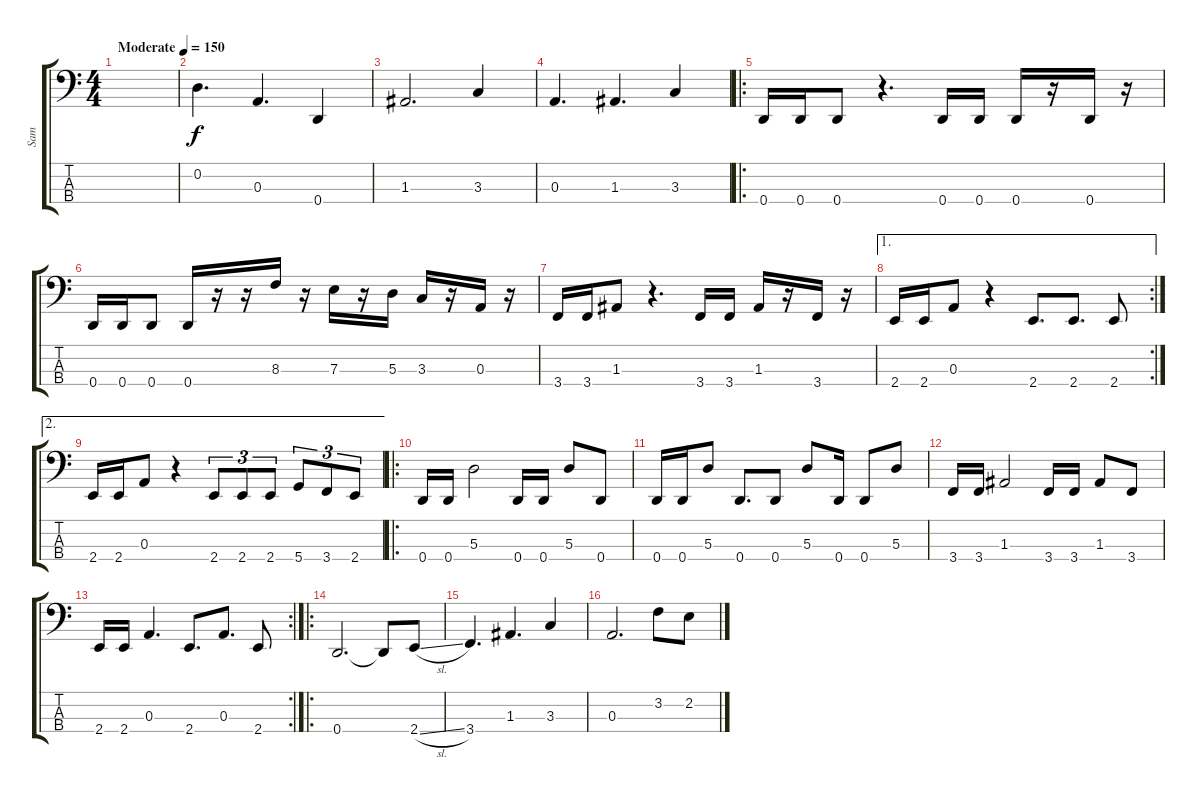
\track ("Sam" "Sam") {instrument electricbasspick}
\staff {score tabs}
\tuning (G2 D2 A1 D1) {hide}
\ts (4 4)
\tempo (150 "Moderate")
\clef f4
\ks c
|
0.2.4{d} 0.3.4{d} 0.4.4 |
1.3.2{d} 3.3.4 |
0.3.4{d} 1.3.4{d} 3.3.4 |
\ro
0.4.16 0.4.16 0.4.8 r.4{d} 0.4.16 0.4.16 0.4.16 r.16 0.4.16 r.16 |
0.4.16 0.4.16 0.4.8 0.4.16 r.16 r.16 8.3.16 r.16 7.3.16 r.16 5.3.16 3.3.16 r.16 0.3.16 r.16 |
3.4.16 3.4.16 1.3.8 r.4{d} 3.4.16 3.4.16 1.3.16 r.16 3.4.16 r.16 |
\ae 1
\rc 2
2.4.16 2.4.16 0.3.8 r.4 2.4.8{d} 2.4.8{d} 2.4.8 |
\ae 2
2.4.16 2.4.16 0.3.8 r.4 2.4.8{tu (3 2)} 2.4.8{tu (3 2)} 2.4.8{tu (3 2)} 5.4.8{tu (3 2)} 3.4.8{tu (3 2)} 2.4.8{tu (3 2)} |
\ro
0.4.16 0.4.16 5.3.2 0.4.16 0.4.16 5.3.8 0.4.8 |
0.4.16 0.4.16 5.3.8 0.4.8{d} 0.4.8 5.3.8 0.4.16 0.4.8 5.3.8 |
3.4.16 3.4.16 1.3.2 3.4.16 3.4.16 1.3.8 3.4.8 |
\rc 2
2.4.16 2.4.16 0.3.4{d} 2.4.8{d} 0.3.8{d} 2.4.8 |
\ro
0.4.2{d} 0.4{t}.8 2.4{sl}.8 |
3.4.4{d} 1.3.4{d} 3.3.4 |
0.3.2{d} 3.2.8 2.2.8
